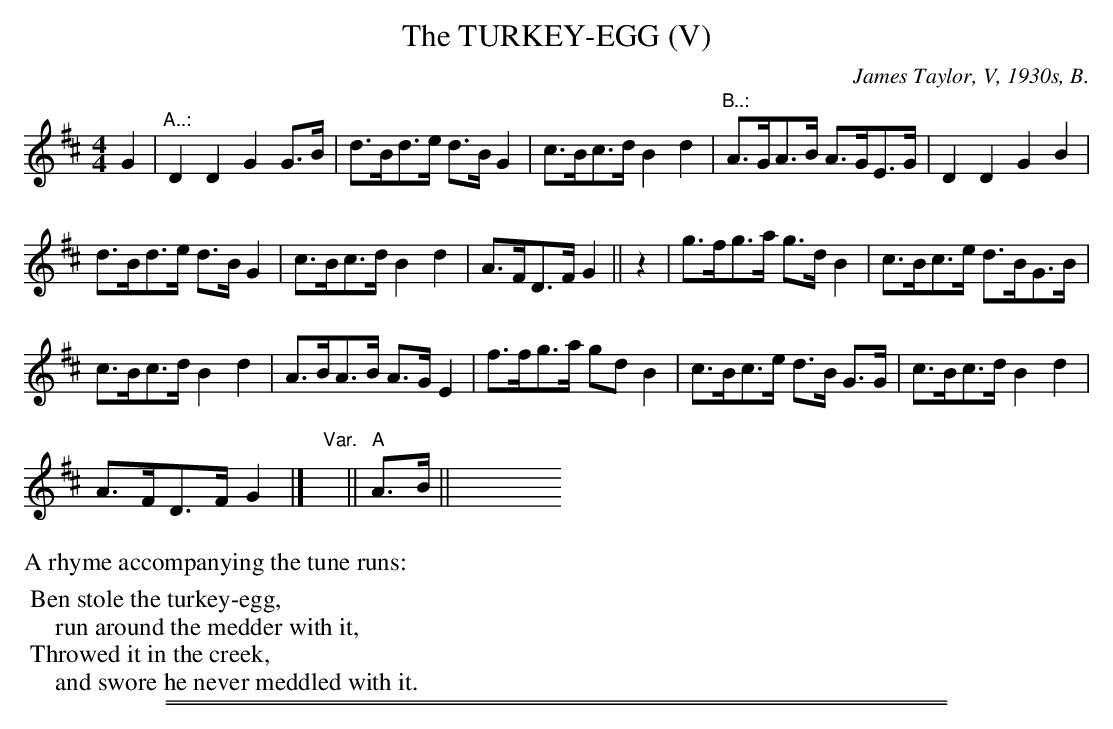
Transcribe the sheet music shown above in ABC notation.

X:1
T: The TURKEY-EGG (V)
O: James Taylor, V, 1930s, B.
M: 4/4
L: 1/8
K: D
G2 | "^A..:"D2D2 G2G>B | d>Bd>e d>BG2 | c>Bc>d B2d2 | "^B..:"A>GA>B A>GE>G | D2D2 G2B2 |
d>Bd>e d>BG2 | c>Bc>d B2d2 | A>FD>F G2 || z2 | g>fg>a g>dB2 | c>Bc>e d>BG>B |
c>Bc>d B2d2 | A>BA>B A>GE2 | f>fg>a gdB2 | c>Bc>e d>B G>G | c>Bc>d B2d2 |
A>FD>F G2 |] y8 "^Var."y|| "A"A>B || y8 y8 y8 y8 y8 y8 y8 y8
